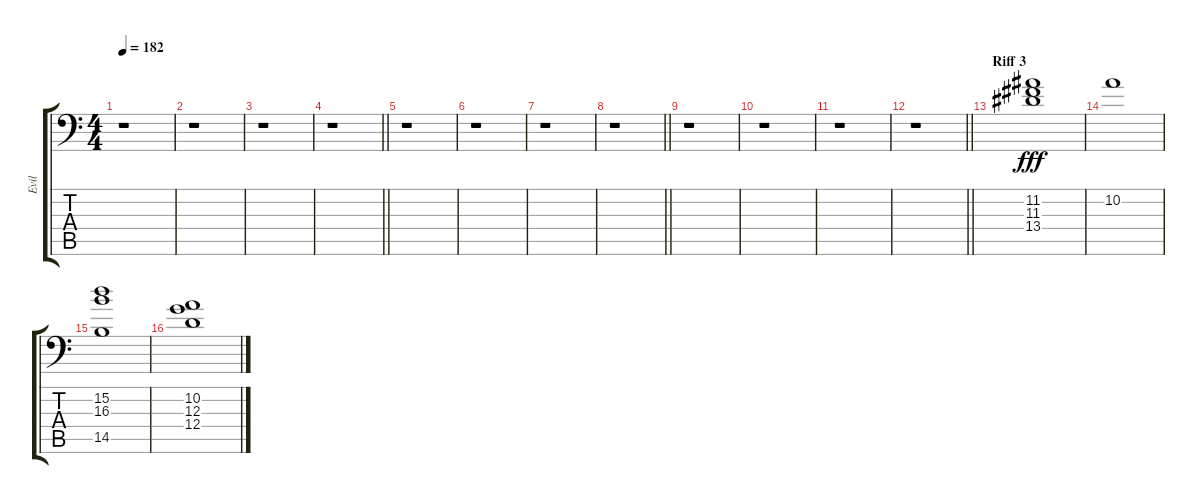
\track ("Evil" "Evil") {instrument pad2warm}
\staff {score tabs}
\tuning (B8 B3 G3 D3 A2 C-1) {hide}
\ts (4 4)
\tempo 182
\clef f4
\ks c
r.1{dy fff} |
r.1 |
r.1 |
\barLineRight lightlight
r.1 |
r.1 |
r.1 |
r.1 |
\barLineRight lightlight
r.1 |
r.1 |
r.1 |
r.1 |
\barLineRight lightlight
r.1 |
\section ("" "Riff 3")
(11.2 11.3 13.4).1 |
10.2.1 |
(15.2 16.3 14.5).1 |
(10.2 12.3 12.4).1
